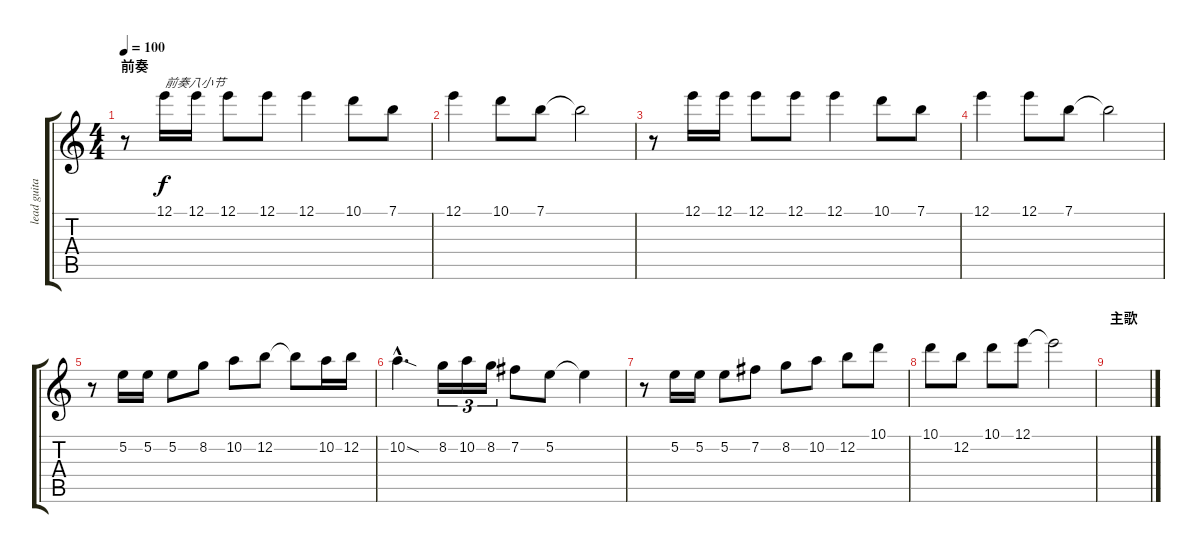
\track ("lead guitar" "lead guita") {instrument acousticguitarnylon}
\staff {score tabs}
\tuning (E4 B3 G3 D3 A2 E2) {hide}
\ts (4 4)
\section ("" "前奏")
\tempo 100
\clef g2
\ks c
r.8{dy f instrument acousticguitarnylon} 12.1.16{txt "前奏八小节"} 12.1.16 12.1.8 12.1.8 12.1.4 10.1.8 7.1.8 |
12.1.4 10.1.8 7.1.8 7.1{t}.2 |
r.8 12.1.16 12.1.16 12.1.8 12.1.8 12.1.4 10.1.8 7.1.8 |
12.1.4 12.1.8 7.1.8 7.1{t}.2 |
r.8 5.2.16 5.2.16 5.2.8 8.2.8 10.2.8 12.2.8 12.2{t}.8 10.2.16 12.2.16 |
10.2{sod hac}.4{d} 8.2.16{tu (3 2)} 10.2.16{tu (3 2)} 8.2.16{tu (3 2)} 7.2.8 5.2.8 5.2{t}.4 |
r.8 5.2.16 5.2.16 5.2.8 7.2.8 8.2.8 10.2.8 12.2.8 10.1.8 |
10.1.8 12.2.8 10.1.8 12.1.8 12.1{t}.2 |
\section ("" "主歌")
